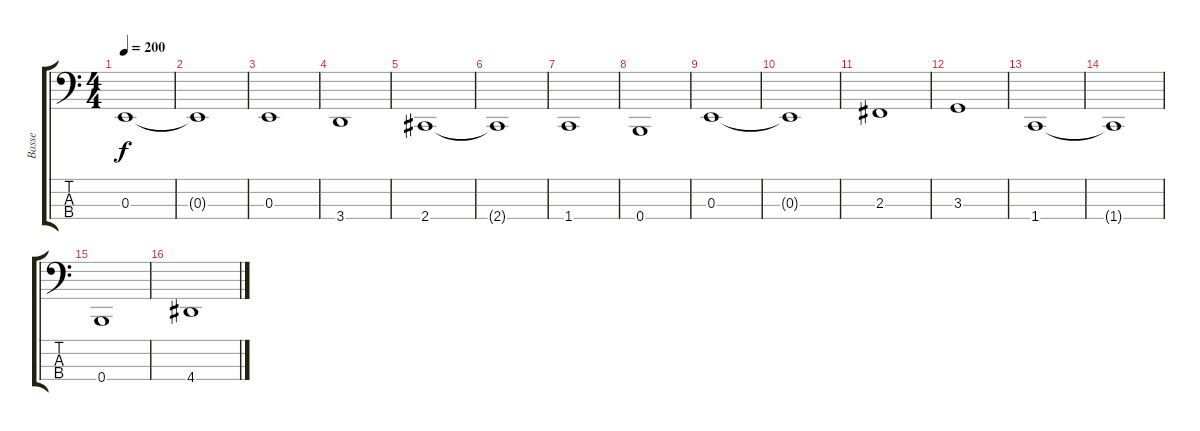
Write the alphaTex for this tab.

\track ("Basse" "Basse") {instrument electricbassfinger}
\staff {score tabs}
\tuning (D2 A1 E1 B0) {hide}
\ts (4 4)
\section ("" "")
\tempo 200
\clef f4
\ks c
0.3.1{dy f instrument electricbassfinger} |
0.3{t}.1 |
0.3.1 |
3.4.1 |
2.4.1 |
2.4{t}.1 |
1.4.1 |
0.4.1 |
0.3.1 |
0.3{t}.1 |
2.3.1 |
3.3.1 |
1.4.1 |
1.4{t}.1 |
0.4.1 |
4.4.1
